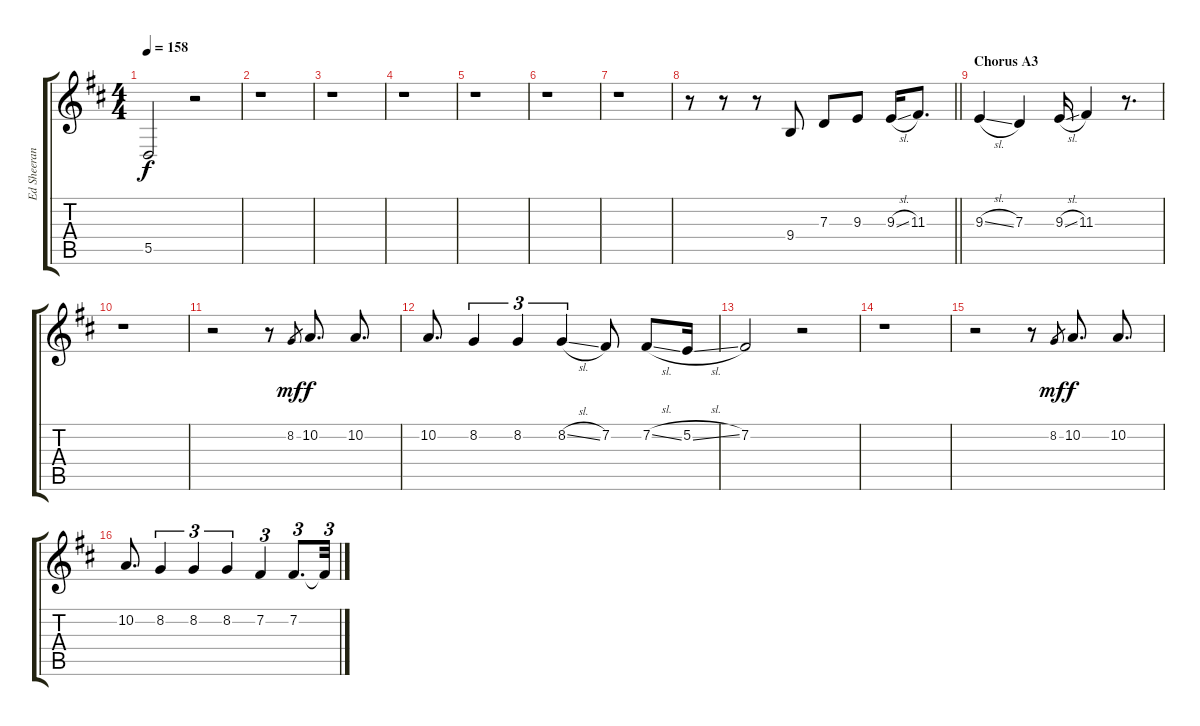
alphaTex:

\track ("Ed Sheeran Vocals" "Ed Sheeran") {instrument flute}
\staff {score tabs}
\tuning (E4 B3 G3 D3 A2 E2) {hide}
\ts (4 4)
\tempo 158
\clef g2
\ks d
5.5.2{dy f} r.2 |
r.1 |
r.1 |
r.1 |
r.1 |
r.1 |
r.1 |
\barLineRight lightlight
r.8{volume 8} r.8 r.8 9.4.8 7.3.8 9.3.8 9.3{sl}.16 11.3.8{d} |
\section ("" "Chorus A3")
9.3{sl}.4 7.3.4 9.3{sl}.16 11.3.4 r.8{d} |
r.1 |
r.2 r.8 8.2.8{gr dy mf} 10.2.8{d dy f} 10.2.8{d} |
10.2.8{d} 8.2.4{tu (3 2)} 8.2.4{tu (3 2)} 8.2{sl}.4{tu (3 2)} 7.2.8 7.2{sl}.8 5.2{sl}.16 |
7.2.2 r.2 |
r.1 |
r.2 r.8 8.2.8{gr dy mf} 10.2.8{d dy f} 10.2.8{d} |
10.2.8{d} 8.2.4{tu (3 2)} 8.2.4{tu (3 2)} 8.2.4{tu (3 2)} 7.2.4{tu (3 2)} 7.2.8{d tu (3 2)} 7.2{t}.32{tu (3 2)}
